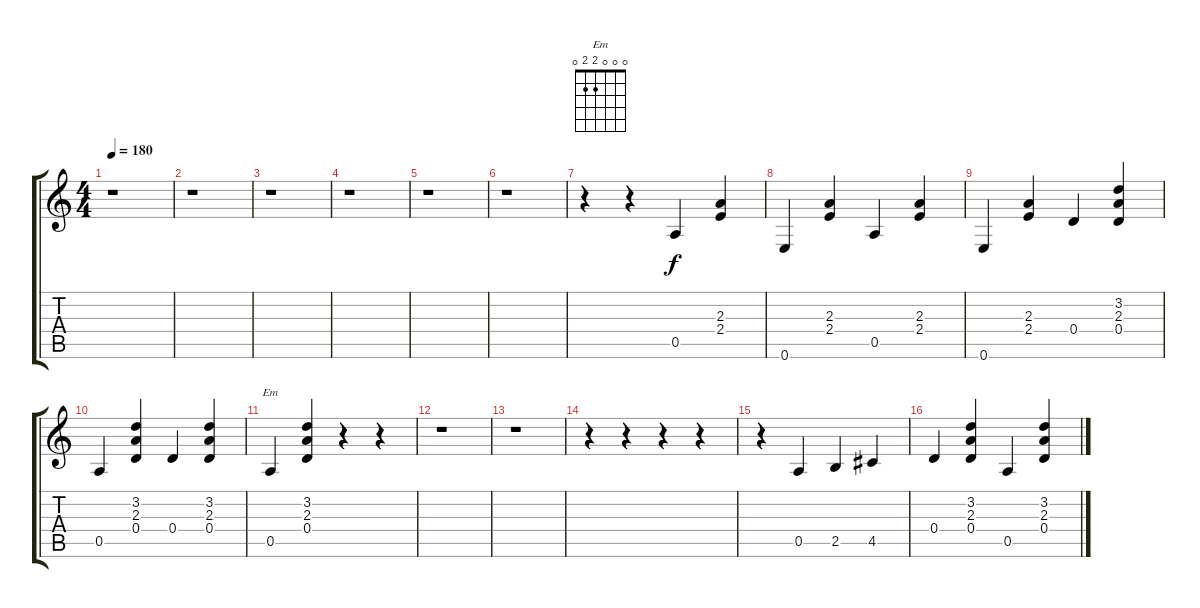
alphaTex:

\track "" {instrument acousticguitarsteel}
\staff {score tabs}
\tuning (E4 B3 G3 D3 A2 E2) {hide}
\chord ("Em" 0 0 0 2 2 0)
\ts (4 4)
\tempo 180
\clef g2
\ks c
r.1{dy f} |
r.1 |
r.1 |
r.1 |
r.1 |
r.1 |
r.4 r.4 0.5.4 (2.3 2.4).4 |
0.6.4 (2.3 2.4).4 0.5.4 (2.3 2.4).4 |
0.6.4 (2.3 2.4).4 0.4.4 (3.2 2.3 0.4).4 |
0.5.4 (3.2 2.3 0.4).4 0.4.4 (3.2 2.3 0.4).4 |
0.5.4{ch "Em"} (3.2 2.3 0.4).4 r.4 r.4 |
r.1 |
r.1 |
r.4 r.4 r.4 r.4 |
r.4 0.5.4 2.5.4 4.5.4 |
0.4.4 (3.2 2.3 0.4).4 0.5.4 (3.2 2.3 0.4).4
